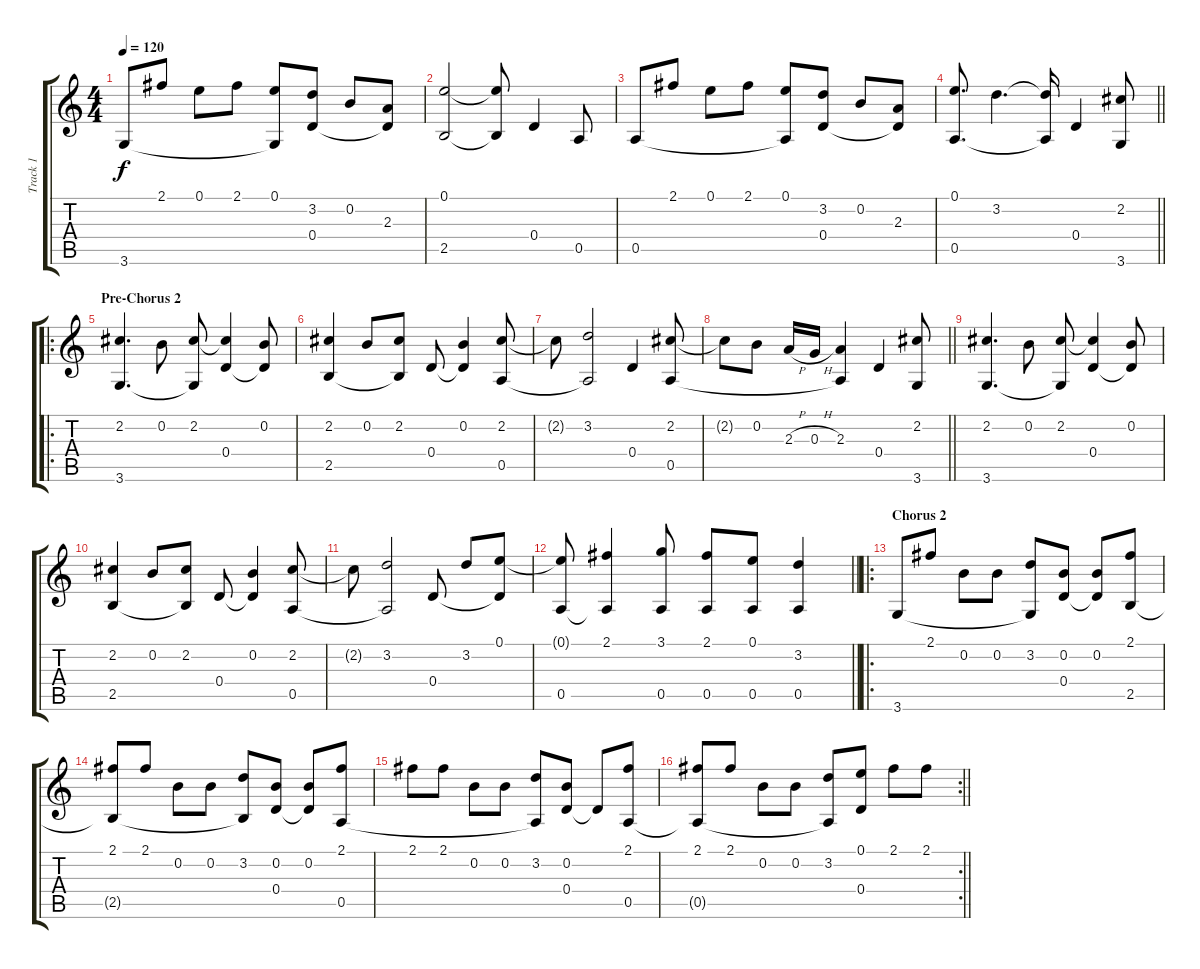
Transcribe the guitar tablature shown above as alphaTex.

\track ("Track 1" "Track 1") {instrument acousticguitarsteel}
\staff {score tabs}
\tuning (E4 B3 G3 D3 A2 E2) {hide}
\ts (4 4)
\tempo 120
\clef g2
\ks c
3.6.8{dy f} 2.1.8 0.1.8 2.1.8 (0.1 3.6{t}).8 (3.2 0.4).8 0.2.8 (2.3 0.4{t}).8 |
(0.1 2.5).2 (0.1{t} 2.5{t}).8 0.4.4 0.5.8 |
0.5.8 2.1.8 0.1.8 2.1.8 (0.1 0.5{t}).8 (3.2 0.4).8 0.2.8 (2.3 0.4{t}).8 |
\barLineRight lightlight
(0.1 0.5).8{d} 3.2.4{d} (3.2{t} 0.5{t}).16 0.4.4 (2.2 3.6).8 |
\ro
\section ("" "Pre-Chorus 2")
(2.2 3.6).4{d} 0.2.8 (2.2 3.6{t}).8 (2.2{t} 0.4).4 (0.2 0.4{t}).8 |
(2.2 2.5).4 0.2.8 (2.2 2.5{t}).8 0.4.8 (0.2 0.4{t}).4 (2.2 0.5).8 |
2.2{t}.8 (3.2 0.5{t}).2 0.4.4 (2.2 0.5).8 |
\barLineRight lightlight
2.2{t}.8 0.2.8 2.3{h}.16 0.3{h}.16 (2.3 0.5{t}).4 0.4.4 (2.2 3.6).8 |
(2.2 3.6).4{d} 0.2.8 (2.2 3.6{t}).8 (2.2{t} 0.4).4 (0.2 0.4{t}).8 |
(2.2 2.5).4 0.2.8 (2.2 2.5{t}).8 0.4.8 (0.2 0.4{t}).4 (2.2 0.5).8 |
2.2{t}.8 (3.2 0.5{t}).2 0.4.8 3.2.8 (0.1 0.4{t}).8 |
\barLineRight lightlight
(0.1{t} 0.5).8 (2.1 0.5{t}).4 (3.1 0.5).8 (2.1 0.5).8 (0.1 0.5).8 (3.2 0.5).4 |
\ro
\section ("" "Chorus 2")
3.6.8 2.1.8 0.2.8 0.2.8 (3.2 3.6{t}).8 (0.2 0.4).8 (0.2 0.4{t}).8 (2.1 2.5).8 |
(2.1 2.5{t}).8 2.1.8 0.2.8 0.2.8 (3.2 2.5{t}).8 (0.2 0.4).8 (0.2 0.4{t}).8 (2.1 0.5).8 |
2.1.8 2.1.8 0.2.8 0.2.8 (3.2 0.5{t}).8 (0.2 0.4).8 0.4{t}.8 (2.1 0.5).8 |
\rc 2
\barLineRight lightlight
(2.1 0.5{t}).8 2.1.8 0.2.8 0.2.8 (3.2 0.5{t}).8 (0.1 0.4).8 2.1.8 2.1.8
